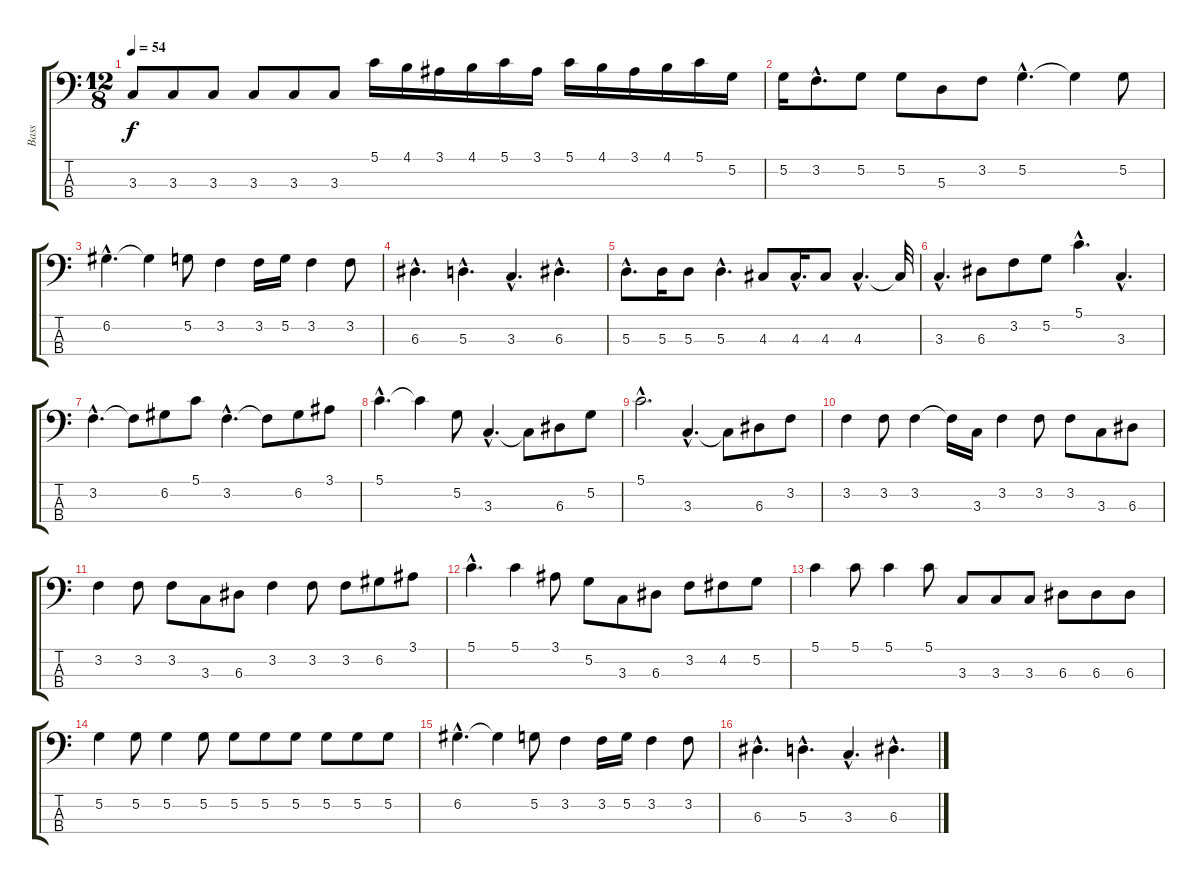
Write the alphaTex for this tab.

\track ("Bass" "Bass") {instrument electricbassfinger}
\staff {score tabs}
\tuning (G2 D2 A1 E1) {hide}
\ts (12 8)
\tempo 54
\clef f4
\ks c
3.3.8{dy f} 3.3.8 3.3.8 3.3.8 3.3.8 3.3.8 5.1.16 4.1.16 3.1.16 4.1.16 5.1.16 3.1.16 5.1.16 4.1.16 3.1.16 4.1.16 5.1.16 5.2.16 |
5.2.16 3.2{hac}.8{d} 5.2.8 5.2.8 5.3.8 3.2.8 5.2{hac}.4{d} 5.2{t}.4 5.2.8 |
6.2{hac}.4{d} 6.2{t}.4 5.2.8 3.2.4 3.2.16 5.2.16 3.2.4 3.2.8 |
6.3{hac}.4{d} 5.3{hac}.4{d} 3.3{hac}.4{d} 6.3{hac}.4{d} |
5.3{hac}.8{d} 5.3.16 5.3.8 5.3{hac}.4{d} 4.3.8 4.3{hac}.16{d} 4.3.8 4.3{hac}.4{d} 4.3{t}.32 |
3.3{hac}.4{d} 6.3.8 3.2.8 5.2.8 5.1{hac}.4{d} 3.3{hac}.4{d} |
3.2{hac}.4{d} 3.2{t}.8 6.2.8 5.1.8 3.2{hac}.4{d} 3.2{t}.8 6.2.8 3.1.8 |
5.1{hac}.4{d} 5.1{t}.4 5.2.8 3.3{hac}.4{d} 3.3{t}.8 6.3.8 5.2.8 |
5.1{hac}.2{d} 3.3{hac}.4{d} 3.3{t}.8 6.3.8 3.2.8 |
3.2.4 3.2.8 3.2.4 3.2{t}.16 3.3.16 3.2.4 3.2.8 3.2.8 3.3.8 6.3.8 |
3.2.4 3.2.8 3.2.8 3.3.8 6.3.8 3.2.4 3.2.8 3.2.8 6.2.8 3.1.8 |
5.1{hac}.4{d} 5.1.4 3.1.8 5.2.8 3.3.8 6.3.8 3.2.8 4.2.8 5.2.8 |
5.1.4 5.1.8 5.1.4 5.1.8 3.3.8 3.3.8 3.3.8 6.3.8 6.3.8 6.3.8 |
5.2.4 5.2.8 5.2.4 5.2.8 5.2.8 5.2.8 5.2.8 5.2.8 5.2.8 5.2.8 |
6.2{hac}.4{d} 6.2{t}.4 5.2.8 3.2.4 3.2.16 5.2.16 3.2.4 3.2.8 |
6.3{hac}.4{d} 5.3{hac}.4{d} 3.3{hac}.4{d} 6.3{hac}.4{d}
